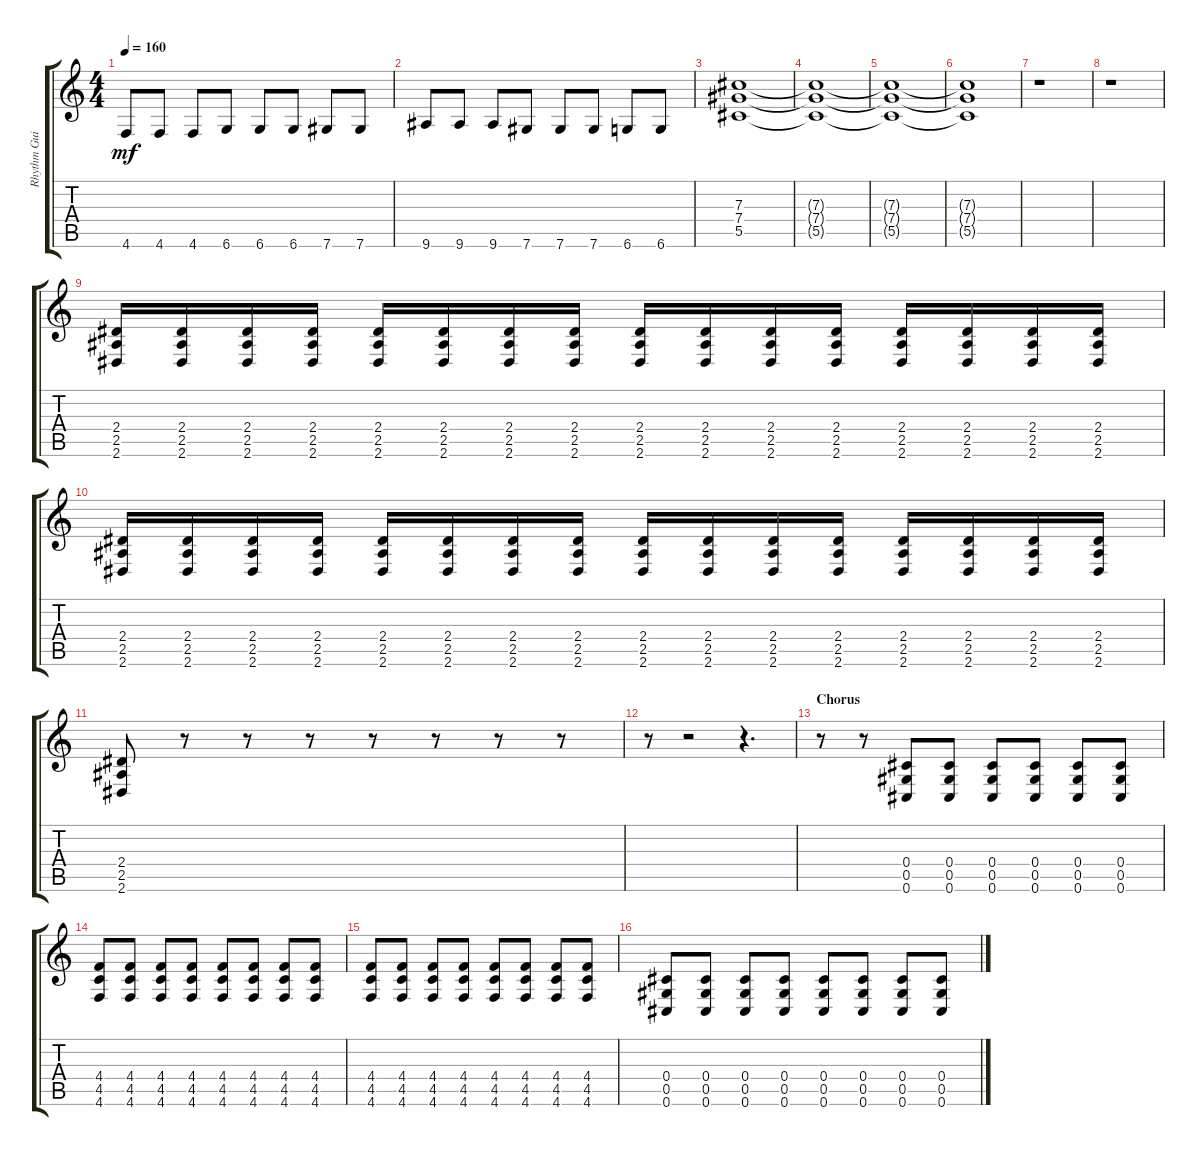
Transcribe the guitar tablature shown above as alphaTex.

\track ("Rhythm Guitar" "Rhythm Gui") {instrument distortionguitar}
\staff {score tabs}
\tuning (Eb4 Bb3 Gb3 Db3 Ab2 Db2) {hide}
\ts (4 4)
\tempo 160
\clef g2
\ks c
4.6.8{dy mf} 4.6.8 4.6.8 6.6.8 6.6.8 6.6.8 7.6.8 7.6.8 |
9.6.8 9.6.8 9.6.8 7.6.8 7.6.8 7.6.8 6.6.8 6.6.8 |
(7.3 7.4 5.5).1 |
(7.3{t} 7.4{t} 5.5{t}).1 |
(7.3{t} 7.4{t} 5.5{t}).1 |
(7.3{t} 7.4{t} 5.5{t}).1 |
r.1 |
r.1 |
(2.4 2.5 2.6).16 (2.4 2.5 2.6).16 (2.4 2.5 2.6).16 (2.4 2.5 2.6).16 (2.4 2.5 2.6).16 (2.4 2.5 2.6).16 (2.4 2.5 2.6).16 (2.4 2.5 2.6).16 (2.4 2.5 2.6).16 (2.4 2.5 2.6).16 (2.4 2.5 2.6).16 (2.4 2.5 2.6).16 (2.4 2.5 2.6).16 (2.4 2.5 2.6).16 (2.4 2.5 2.6).16 (2.4 2.5 2.6).16 |
(2.4 2.5 2.6).16 (2.4 2.5 2.6).16 (2.4 2.5 2.6).16 (2.4 2.5 2.6).16 (2.4 2.5 2.6).16 (2.4 2.5 2.6).16 (2.4 2.5 2.6).16 (2.4 2.5 2.6).16 (2.4 2.5 2.6).16 (2.4 2.5 2.6).16 (2.4 2.5 2.6).16 (2.4 2.5 2.6).16 (2.4 2.5 2.6).16 (2.4 2.5 2.6).16 (2.4 2.5 2.6).16 (2.4 2.5 2.6).16 |
(2.4 2.5 2.6).8 r.8 r.8 r.8 r.8 r.8 r.8 r.8 |
r.8 r.2 r.4{d} |
\section ("" "Chorus")
r.8 r.8 (0.4 0.5 0.6).8 (0.4 0.5 0.6).8 (0.4 0.5 0.6).8 (0.4 0.5 0.6).8 (0.4 0.5 0.6).8 (0.4 0.5 0.6).8 |
(4.4 4.5 4.6).8 (4.4 4.5 4.6).8 (4.4 4.5 4.6).8 (4.4 4.5 4.6).8 (4.4 4.5 4.6).8 (4.4 4.5 4.6).8 (4.4 4.5 4.6).8 (4.4 4.5 4.6).8 |
(4.4 4.5 4.6).8 (4.4 4.5 4.6).8 (4.4 4.5 4.6).8 (4.4 4.5 4.6).8 (4.4 4.5 4.6).8 (4.4 4.5 4.6).8 (4.4 4.5 4.6).8 (4.4 4.5 4.6).8 |
(0.4 0.5 0.6).8 (0.4 0.5 0.6).8 (0.4 0.5 0.6).8 (0.4 0.5 0.6).8 (0.4 0.5 0.6).8 (0.4 0.5 0.6).8 (0.4 0.5 0.6).8 (0.4 0.5 0.6).8
